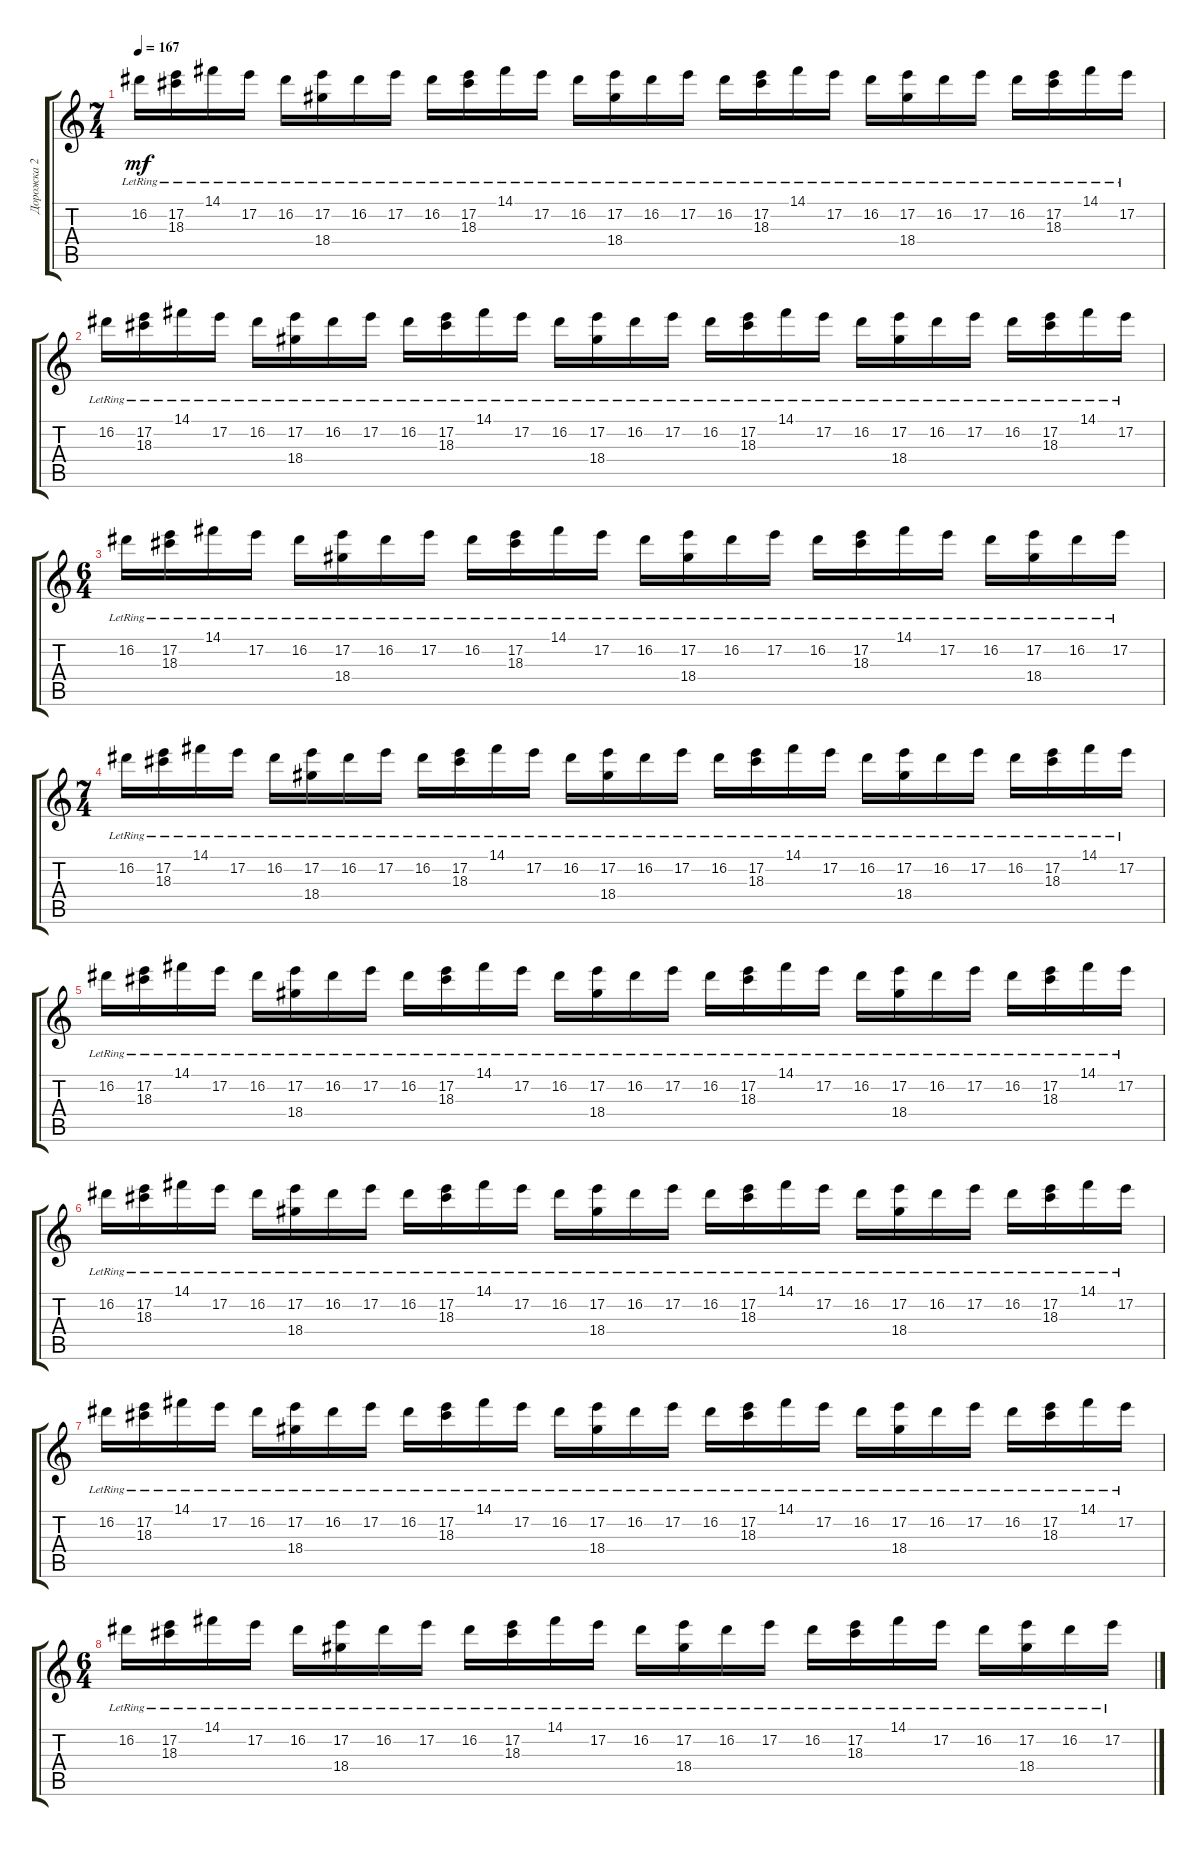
\track ("Дорожка 2" "Дорожка 2") {instrument electricguitarjazz}
\staff {score tabs}
\tuning (E4 B3 G3 D3 A2 E2) {hide}
\ts (7 4)
\tempo 167
\clef g2
\ks c
16.2{lr}.16{dy mf} (17.2{lr} 18.3{lr}).16 14.1{lr}.16 17.2{lr}.16 16.2{lr}.16 (17.2{lr} 18.4{lr}).16 16.2{lr}.16 17.2{lr}.16 16.2{lr}.16 (17.2{lr} 18.3{lr}).16 14.1{lr}.16 17.2{lr}.16 16.2{lr}.16 (17.2{lr} 18.4{lr}).16 16.2{lr}.16 17.2{lr}.16 16.2{lr}.16 (17.2{lr} 18.3{lr}).16 14.1{lr}.16 17.2{lr}.16 16.2{lr}.16 (17.2{lr} 18.4{lr}).16 16.2{lr}.16 17.2{lr}.16 16.2{lr}.16 (17.2{lr} 18.3{lr}).16 14.1{lr}.16 17.2{lr}.16 |
16.2{lr}.16 (17.2{lr} 18.3{lr}).16 14.1{lr}.16 17.2{lr}.16 16.2{lr}.16 (17.2{lr} 18.4{lr}).16 16.2{lr}.16 17.2{lr}.16 16.2{lr}.16 (17.2{lr} 18.3{lr}).16 14.1{lr}.16 17.2{lr}.16 16.2{lr}.16 (17.2{lr} 18.4{lr}).16 16.2{lr}.16 17.2{lr}.16 16.2{lr}.16 (17.2{lr} 18.3{lr}).16 14.1{lr}.16 17.2{lr}.16 16.2{lr}.16 (17.2{lr} 18.4{lr}).16 16.2{lr}.16 17.2{lr}.16 16.2{lr}.16 (17.2{lr} 18.3{lr}).16 14.1{lr}.16 17.2{lr}.16 |
\ts (6 4)
16.2{lr}.16 (17.2{lr} 18.3{lr}).16 14.1{lr}.16 17.2{lr}.16 16.2{lr}.16 (17.2{lr} 18.4{lr}).16 16.2{lr}.16 17.2{lr}.16 16.2{lr}.16 (17.2{lr} 18.3{lr}).16 14.1{lr}.16 17.2{lr}.16 16.2{lr}.16 (17.2{lr} 18.4{lr}).16 16.2{lr}.16 17.2{lr}.16 16.2{lr}.16 (17.2{lr} 18.3{lr}).16 14.1{lr}.16 17.2{lr}.16 16.2{lr}.16 (17.2{lr} 18.4{lr}).16 16.2{lr}.16 17.2{lr}.16 |
\ts (7 4)
16.2{lr}.16 (17.2{lr} 18.3{lr}).16 14.1{lr}.16 17.2{lr}.16 16.2{lr}.16 (17.2{lr} 18.4{lr}).16 16.2{lr}.16 17.2{lr}.16 16.2{lr}.16 (17.2{lr} 18.3{lr}).16 14.1{lr}.16 17.2{lr}.16 16.2{lr}.16 (17.2{lr} 18.4{lr}).16 16.2{lr}.16 17.2{lr}.16 16.2{lr}.16 (17.2{lr} 18.3{lr}).16 14.1{lr}.16 17.2{lr}.16 16.2{lr}.16 (17.2{lr} 18.4{lr}).16 16.2{lr}.16 17.2{lr}.16 16.2{lr}.16 (17.2{lr} 18.3{lr}).16 14.1{lr}.16 17.2{lr}.16 |
16.2{lr}.16 (17.2{lr} 18.3{lr}).16 14.1{lr}.16 17.2{lr}.16 16.2{lr}.16 (17.2{lr} 18.4{lr}).16 16.2{lr}.16 17.2{lr}.16 16.2{lr}.16 (17.2{lr} 18.3{lr}).16 14.1{lr}.16 17.2{lr}.16 16.2{lr}.16 (17.2{lr} 18.4{lr}).16 16.2{lr}.16 17.2{lr}.16 16.2{lr}.16 (17.2{lr} 18.3{lr}).16 14.1{lr}.16 17.2{lr}.16 16.2{lr}.16 (17.2{lr} 18.4{lr}).16 16.2{lr}.16 17.2{lr}.16 16.2{lr}.16 (17.2{lr} 18.3{lr}).16 14.1{lr}.16 17.2{lr}.16 |
16.2{lr}.16 (17.2{lr} 18.3{lr}).16 14.1{lr}.16 17.2{lr}.16 16.2{lr}.16 (17.2{lr} 18.4{lr}).16 16.2{lr}.16 17.2{lr}.16 16.2{lr}.16 (17.2{lr} 18.3{lr}).16 14.1{lr}.16 17.2{lr}.16 16.2{lr}.16 (17.2{lr} 18.4{lr}).16 16.2{lr}.16 17.2{lr}.16 16.2{lr}.16 (17.2{lr} 18.3{lr}).16 14.1{lr}.16 17.2{lr}.16 16.2{lr}.16 (17.2{lr} 18.4{lr}).16 16.2{lr}.16 17.2{lr}.16 16.2{lr}.16 (17.2{lr} 18.3{lr}).16 14.1{lr}.16 17.2{lr}.16 |
16.2{lr}.16 (17.2{lr} 18.3{lr}).16 14.1{lr}.16 17.2{lr}.16 16.2{lr}.16 (17.2{lr} 18.4{lr}).16 16.2{lr}.16 17.2{lr}.16 16.2{lr}.16 (17.2{lr} 18.3{lr}).16 14.1{lr}.16 17.2{lr}.16 16.2{lr}.16 (17.2{lr} 18.4{lr}).16 16.2{lr}.16 17.2{lr}.16 16.2{lr}.16 (17.2{lr} 18.3{lr}).16 14.1{lr}.16 17.2{lr}.16 16.2{lr}.16 (17.2{lr} 18.4{lr}).16 16.2{lr}.16 17.2{lr}.16 16.2{lr}.16 (17.2{lr} 18.3{lr}).16 14.1{lr}.16 17.2{lr}.16 |
\ts (6 4)
16.2{lr}.16 (17.2{lr} 18.3{lr}).16 14.1{lr}.16 17.2{lr}.16 16.2{lr}.16 (17.2{lr} 18.4{lr}).16 16.2{lr}.16 17.2{lr}.16 16.2{lr}.16 (17.2{lr} 18.3{lr}).16 14.1{lr}.16 17.2{lr}.16 16.2{lr}.16 (17.2{lr} 18.4{lr}).16 16.2{lr}.16 17.2{lr}.16 16.2{lr}.16 (17.2{lr} 18.3{lr}).16 14.1{lr}.16 17.2{lr}.16 16.2{lr}.16 (17.2{lr} 18.4{lr}).16 16.2{lr}.16 17.2{lr}.16
